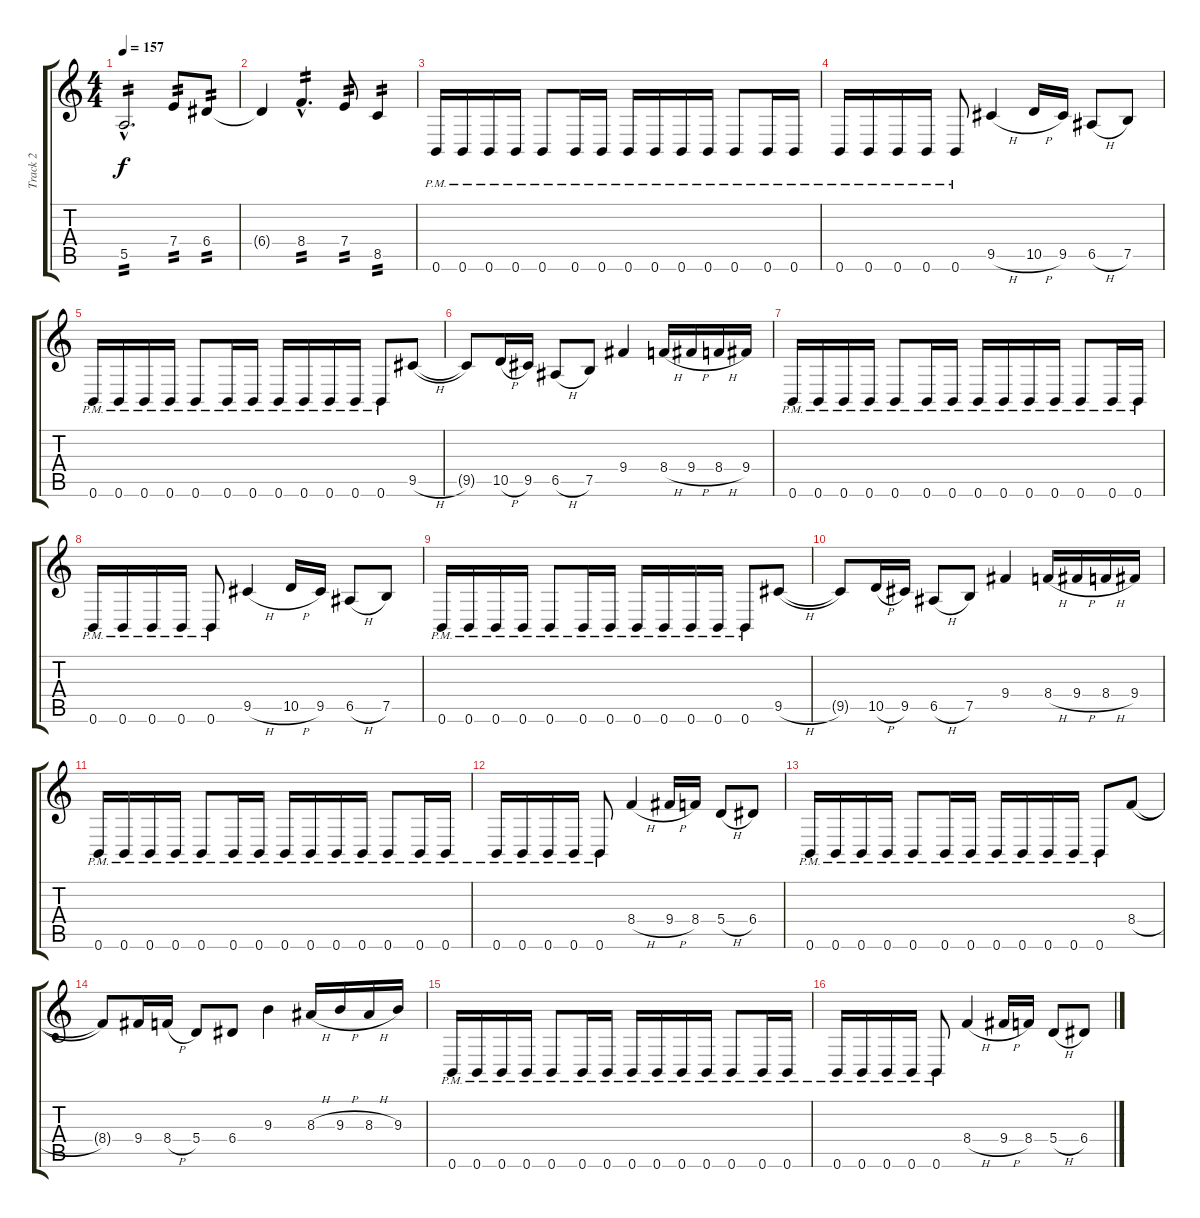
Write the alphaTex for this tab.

\track ("Track 2" "Track 2") {instrument distortionguitar}
\staff {score tabs}
\tuning (B3 Gb3 D3 A2 E2 B1) {hide}
\ts (4 4)
\tempo 157
\clef g2
\ks c
5.5{hac}.2{d tp 2 dy f} 7.4.8{tp 2} 6.4.8{tp 2} |
6.4{t}.4 8.4{hac}.4{d tp 2} 7.4.8{tp 2} 8.5.4{tp 2} |
0.6{pm}.16 0.6{pm}.16 0.6{pm}.16 0.6{pm}.16 0.6{pm}.8 0.6{pm}.16 0.6{pm}.16 0.6{pm}.16 0.6{pm}.16 0.6{pm}.16 0.6{pm}.16 0.6{pm}.8 0.6{pm}.16 0.6{pm}.16 |
0.6{pm}.16 0.6{pm}.16 0.6{pm}.16 0.6{pm}.16 0.6{pm}.8 9.5{h}.4 10.5{h}.16 9.5.16 6.5{h}.8 7.5.8 |
0.6{pm}.16 0.6{pm}.16 0.6{pm}.16 0.6{pm}.16 0.6{pm}.8 0.6{pm}.16 0.6{pm}.16 0.6{pm}.16 0.6{pm}.16 0.6{pm}.16 0.6{pm}.16 0.6{pm}.8 9.5{h}.8 |
9.5{t}.8 10.5{h}.16 9.5.16 6.5{h}.8 7.5.8 9.4.4 8.4{h}.16 9.4{h}.16 8.4{h}.16 9.4.16 |
0.6{pm}.16 0.6{pm}.16 0.6{pm}.16 0.6{pm}.16 0.6{pm}.8 0.6{pm}.16 0.6{pm}.16 0.6{pm}.16 0.6{pm}.16 0.6{pm}.16 0.6{pm}.16 0.6{pm}.8 0.6{pm}.16 0.6{pm}.16 |
0.6{pm}.16 0.6{pm}.16 0.6{pm}.16 0.6{pm}.16 0.6{pm}.8 9.5{h}.4 10.5{h}.16 9.5.16 6.5{h}.8 7.5.8 |
0.6{pm}.16 0.6{pm}.16 0.6{pm}.16 0.6{pm}.16 0.6{pm}.8 0.6{pm}.16 0.6{pm}.16 0.6{pm}.16 0.6{pm}.16 0.6{pm}.16 0.6{pm}.16 0.6{pm}.8 9.5{h}.8 |
9.5{t}.8 10.5{h}.16 9.5.16 6.5{h}.8 7.5.8 9.4.4 8.4{h}.16 9.4{h}.16 8.4{h}.16 9.4.16 |
0.6{pm}.16 0.6{pm}.16 0.6{pm}.16 0.6{pm}.16 0.6{pm}.8 0.6{pm}.16 0.6{pm}.16 0.6{pm}.16 0.6{pm}.16 0.6{pm}.16 0.6{pm}.16 0.6{pm}.8 0.6{pm}.16 0.6{pm}.16 |
0.6{pm}.16 0.6{pm}.16 0.6{pm}.16 0.6{pm}.16 0.6{pm}.8 8.4{h}.4 9.4{h}.16 8.4.16 5.4{h}.8 6.4.8 |
0.6{pm}.16 0.6{pm}.16 0.6{pm}.16 0.6{pm}.16 0.6{pm}.8 0.6{pm}.16 0.6{pm}.16 0.6{pm}.16 0.6{pm}.16 0.6{pm}.16 0.6{pm}.16 0.6{pm}.8 8.4{h}.8 |
8.4{t}.8 9.4.16 8.4{h}.16 5.4.8 6.4.8 9.3.4 8.3{h}.16 9.3{h}.16 8.3{h}.16 9.3.16 |
0.6{pm}.16 0.6{pm}.16 0.6{pm}.16 0.6{pm}.16 0.6{pm}.8 0.6{pm}.16 0.6{pm}.16 0.6{pm}.16 0.6{pm}.16 0.6{pm}.16 0.6{pm}.16 0.6{pm}.8 0.6{pm}.16 0.6{pm}.16 |
0.6{pm}.16 0.6{pm}.16 0.6{pm}.16 0.6{pm}.16 0.6{pm}.8 8.4{h}.4 9.4{h}.16 8.4.16 5.4{h}.8 6.4.8
